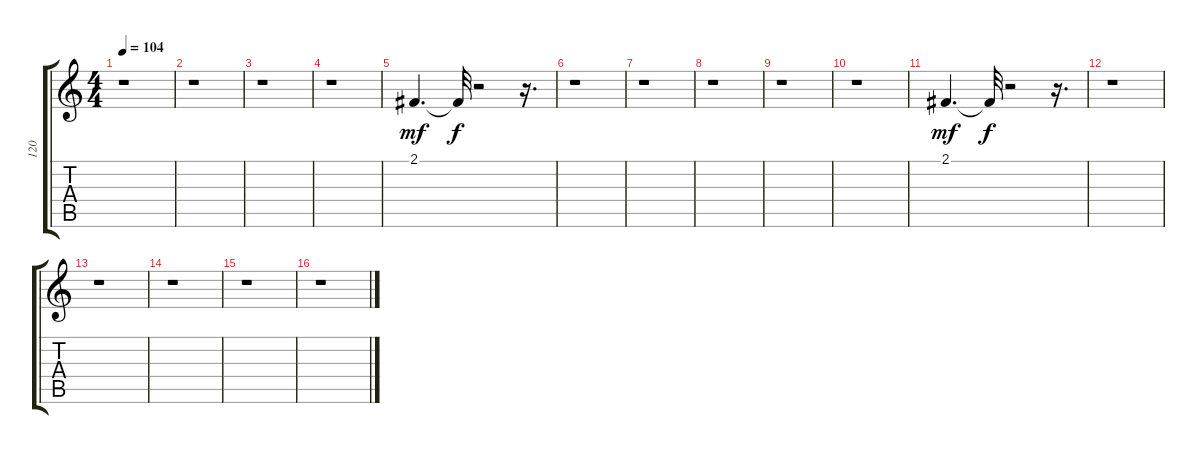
\track ("120" "120") {instrument reversecymbal}
\staff {score tabs}
\tuning (E4 B3 G3 D3 A2 E2) {hide}
\ts (4 4)
\tempo 104
\clef g2
\ks c
r.1{dy f} |
r.1 |
r.1 |
r.1 |
2.1.4{d dy mf} 2.1{t}.32{dy f} r.2 r.16{d} |
r.1 |
r.1 |
r.1 |
r.1 |
r.1 |
2.1.4{d dy mf} 2.1{t}.32{dy f} r.2 r.16{d} |
r.1 |
r.1 |
r.1 |
r.1 |
r.1
